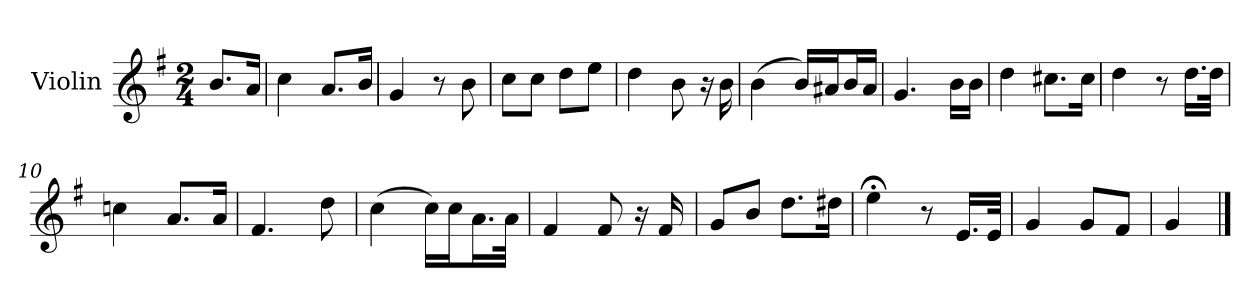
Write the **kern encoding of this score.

**kern	**dynam
*part1	*part1
*staff1	*staff1
*I"Violin	*
*I'Vln.	*
*clefG2	*
*k[f#]	*
*M2/4	*
=1	=1
8.b/L	Andante
16a/Jk	.
=2	=2
4cc	.
8.a/L	.
16b/Jk	.
=3	=3
4g	.
8r	.
8b	.
=4	=4
8cc\L	.
8cc\J	.
8dd\L	.
8ee\J	.
=5	=5
4dd	.
8b	.
16r	.
16b	.
=6	=6
(4b	.
16b/LL)	.
16a#X/J	.
16b/L	.
16a#/JJ	.
=7	=7
4.g	.
16b\LL	.
16b\JJ	.
!!LO:LB:g=z
=8	=8
4dd	.
8.cc#X\L	.
16cc#\Jk	.
=9	=9
4dd	.
8r	.
16.dd\LL	.
32dd\JJk	.
=10	=10
4ccn	.
8.a/L	.
16a/Jk	.
=11	=11
4.f#	.
8dd	.
=12	=12
(4cc	.
16cc\LL)	.
16cc\J	.
16.a\L	.
32a\JJk	.
=13	=13
4f#	.
8f#	.
16r	.
16f#	.
=14	=14
8g/L	.
8b/J	.
8.dd\L	.
16dd#X\Jk	.
!!LO:LB:g=z
=15	=15
4ee;<	.
8r	.
16.e/LL	.
32e/JJk	.
=16	=16
4g	.
8g/L	.
8f#/J	.
=17	=17
4g	.
==	==
*-	*-
